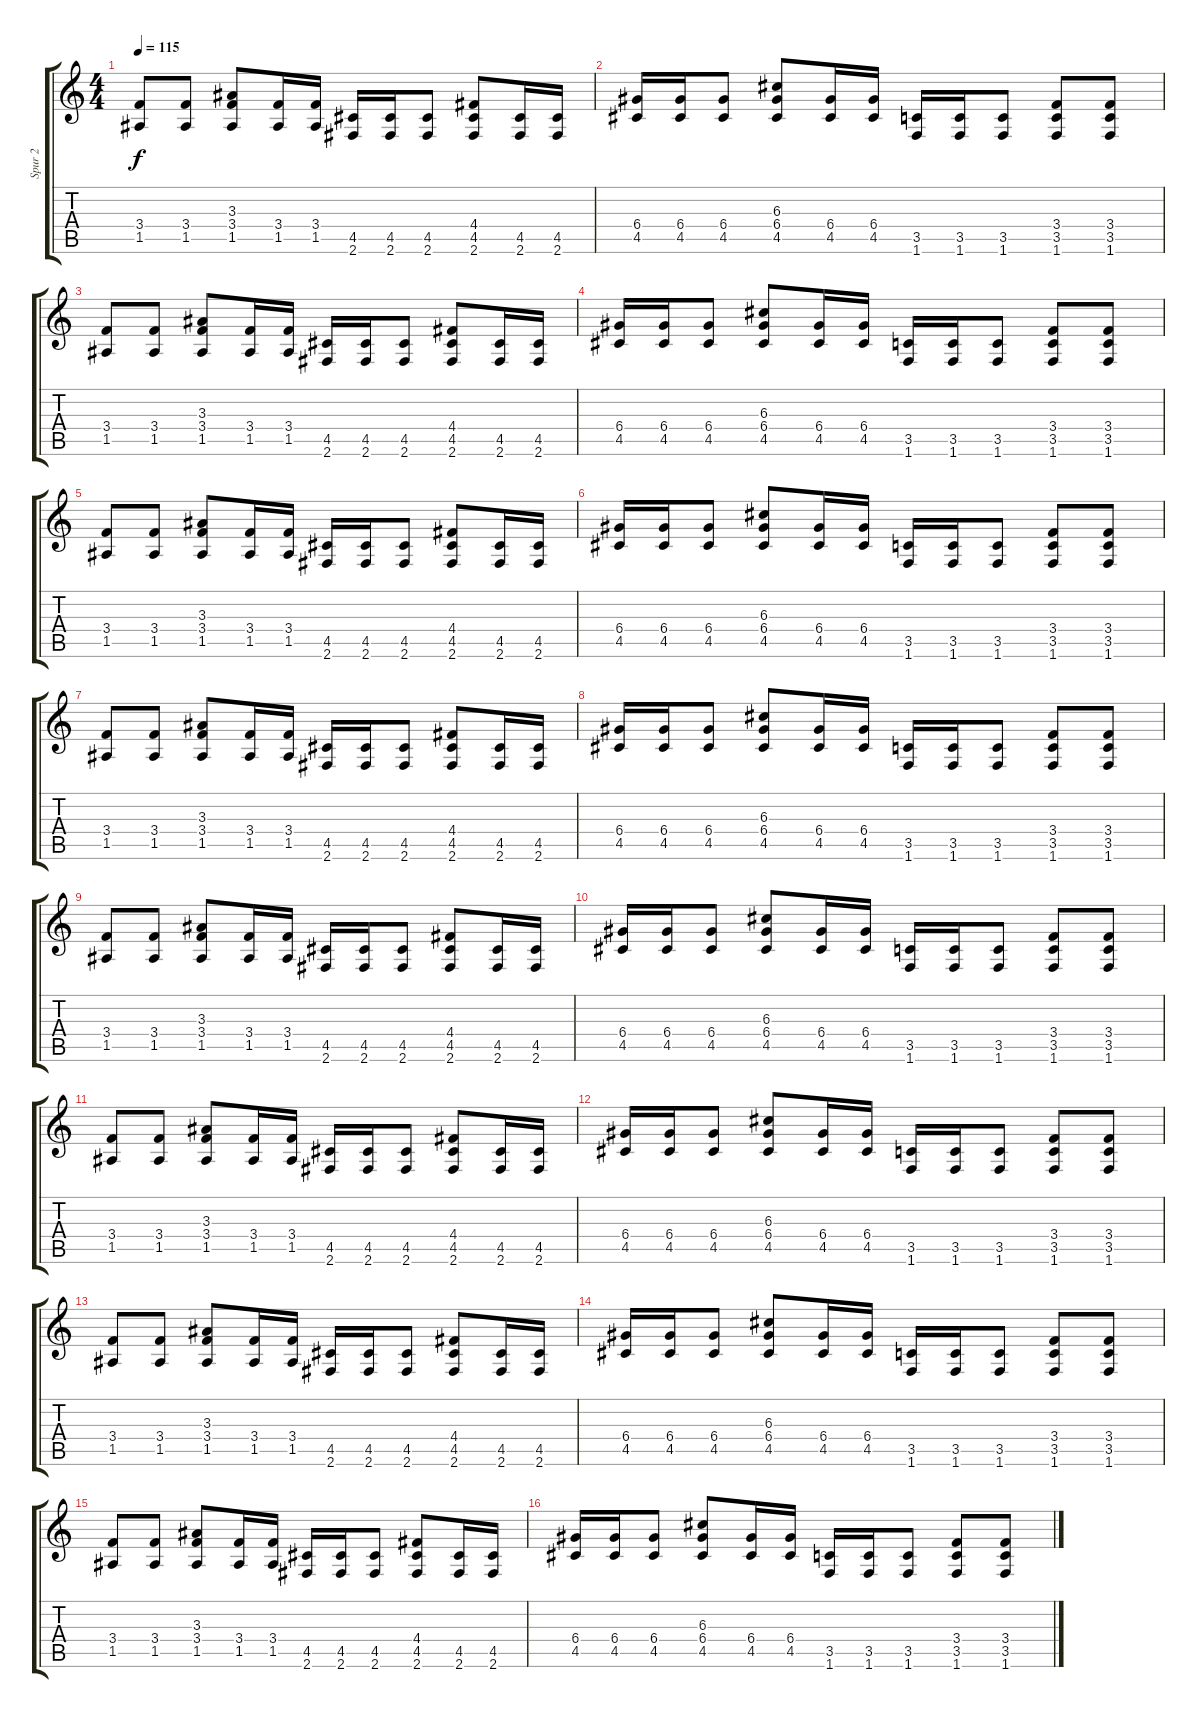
\track ("Spur 2" "Spur 2") {instrument overdrivenguitar}
\staff {score tabs}
\tuning (E4 B3 G3 D3 A2 E2) {hide}
\ts (4 4)
\tempo 115
\clef g2
\ks c
(3.4 1.5).8{dy f} (3.4 1.5).8 (3.3 3.4 1.5).8 (3.4 1.5).16 (3.4 1.5).16 (4.5 2.6).16 (4.5 2.6).16 (4.5 2.6).8 (4.4 4.5 2.6).8 (4.5 2.6).16 (4.5 2.6).16 |
(6.4 4.5).16 (6.4 4.5).16 (6.4 4.5).8 (6.3 6.4 4.5).8 (6.4 4.5).16 (6.4 4.5).16 (3.5 1.6).16 (3.5 1.6).16 (3.5 1.6).8 (3.4 3.5 1.6).8 (3.4 3.5 1.6).8 |
(3.4 1.5).8 (3.4 1.5).8 (3.3 3.4 1.5).8 (3.4 1.5).16 (3.4 1.5).16 (4.5 2.6).16 (4.5 2.6).16 (4.5 2.6).8 (4.4 4.5 2.6).8 (4.5 2.6).16 (4.5 2.6).16 |
(6.4 4.5).16 (6.4 4.5).16 (6.4 4.5).8 (6.3 6.4 4.5).8 (6.4 4.5).16 (6.4 4.5).16 (3.5 1.6).16 (3.5 1.6).16 (3.5 1.6).8 (3.4 3.5 1.6).8 (3.4 3.5 1.6).8 |
(3.4 1.5).8 (3.4 1.5).8 (3.3 3.4 1.5).8 (3.4 1.5).16 (3.4 1.5).16 (4.5 2.6).16 (4.5 2.6).16 (4.5 2.6).8 (4.4 4.5 2.6).8 (4.5 2.6).16 (4.5 2.6).16 |
(6.4 4.5).16 (6.4 4.5).16 (6.4 4.5).8 (6.3 6.4 4.5).8 (6.4 4.5).16 (6.4 4.5).16 (3.5 1.6).16 (3.5 1.6).16 (3.5 1.6).8 (3.4 3.5 1.6).8 (3.4 3.5 1.6).8 |
(3.4 1.5).8 (3.4 1.5).8 (3.3 3.4 1.5).8 (3.4 1.5).16 (3.4 1.5).16 (4.5 2.6).16 (4.5 2.6).16 (4.5 2.6).8 (4.4 4.5 2.6).8 (4.5 2.6).16 (4.5 2.6).16 |
(6.4 4.5).16 (6.4 4.5).16 (6.4 4.5).8 (6.3 6.4 4.5).8 (6.4 4.5).16 (6.4 4.5).16 (3.5 1.6).16 (3.5 1.6).16 (3.5 1.6).8 (3.4 3.5 1.6).8 (3.4 3.5 1.6).8 |
(3.4 1.5).8 (3.4 1.5).8 (3.3 3.4 1.5).8 (3.4 1.5).16 (3.4 1.5).16 (4.5 2.6).16 (4.5 2.6).16 (4.5 2.6).8 (4.4 4.5 2.6).8 (4.5 2.6).16 (4.5 2.6).16 |
(6.4 4.5).16 (6.4 4.5).16 (6.4 4.5).8 (6.3 6.4 4.5).8 (6.4 4.5).16 (6.4 4.5).16 (3.5 1.6).16 (3.5 1.6).16 (3.5 1.6).8 (3.4 3.5 1.6).8 (3.4 3.5 1.6).8 |
(3.4 1.5).8 (3.4 1.5).8 (3.3 3.4 1.5).8 (3.4 1.5).16 (3.4 1.5).16 (4.5 2.6).16 (4.5 2.6).16 (4.5 2.6).8 (4.4 4.5 2.6).8 (4.5 2.6).16 (4.5 2.6).16 |
(6.4 4.5).16 (6.4 4.5).16 (6.4 4.5).8 (6.3 6.4 4.5).8 (6.4 4.5).16 (6.4 4.5).16 (3.5 1.6).16 (3.5 1.6).16 (3.5 1.6).8 (3.4 3.5 1.6).8 (3.4 3.5 1.6).8 |
(3.4 1.5).8 (3.4 1.5).8 (3.3 3.4 1.5).8 (3.4 1.5).16 (3.4 1.5).16 (4.5 2.6).16 (4.5 2.6).16 (4.5 2.6).8 (4.4 4.5 2.6).8 (4.5 2.6).16 (4.5 2.6).16 |
(6.4 4.5).16 (6.4 4.5).16 (6.4 4.5).8 (6.3 6.4 4.5).8 (6.4 4.5).16 (6.4 4.5).16 (3.5 1.6).16 (3.5 1.6).16 (3.5 1.6).8 (3.4 3.5 1.6).8 (3.4 3.5 1.6).8 |
(3.4 1.5).8 (3.4 1.5).8 (3.3 3.4 1.5).8 (3.4 1.5).16 (3.4 1.5).16 (4.5 2.6).16 (4.5 2.6).16 (4.5 2.6).8 (4.4 4.5 2.6).8 (4.5 2.6).16 (4.5 2.6).16 |
(6.4 4.5).16 (6.4 4.5).16 (6.4 4.5).8 (6.3 6.4 4.5).8 (6.4 4.5).16 (6.4 4.5).16 (3.5 1.6).16 (3.5 1.6).16 (3.5 1.6).8 (3.4 3.5 1.6).8 (3.4 3.5 1.6).8
